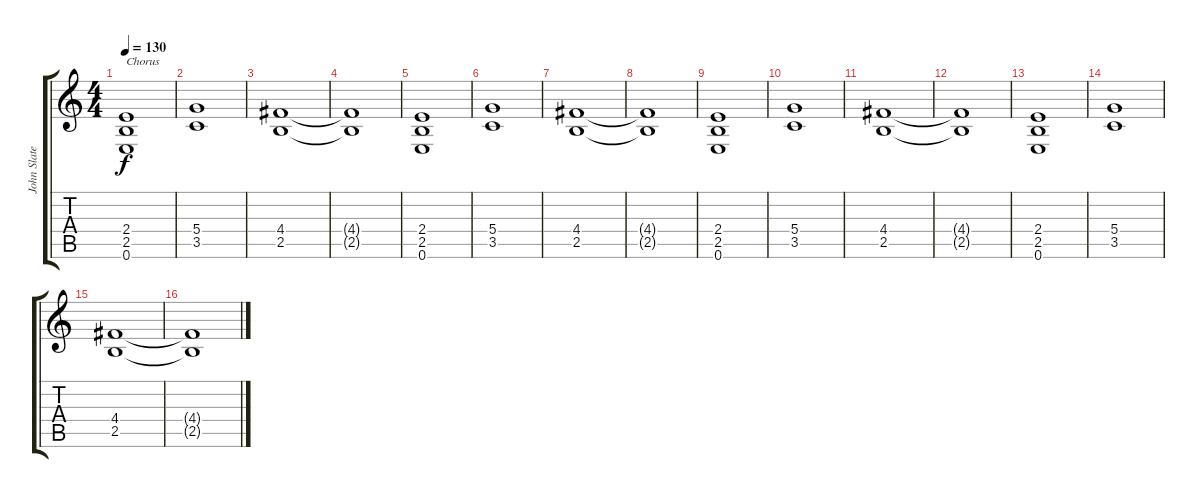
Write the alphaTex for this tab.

\track ("John Slater" "John Slate") {instrument electricguitarclean}
\staff {score tabs}
\tuning (E4 B3 G3 D3 A2 E2) {hide}
\ts (4 4)
\tempo 130
\clef g2
\ks c
(2.4 2.5 0.6).1{txt "Chorus" dy f instrument distortionguitar} |
(5.4 3.5).1{instrument distortionguitar} |
(4.4 2.5).1{instrument distortionguitar} |
(4.4{t} 2.5{t}).1 |
(2.4 2.5 0.6).1{instrument distortionguitar} |
(5.4 3.5).1{instrument distortionguitar} |
(4.4 2.5).1{instrument distortionguitar} |
(4.4{t} 2.5{t}).1 |
(2.4 2.5 0.6).1{instrument distortionguitar} |
(5.4 3.5).1{instrument distortionguitar} |
(4.4 2.5).1{instrument distortionguitar} |
(4.4{t} 2.5{t}).1 |
(2.4 2.5 0.6).1{instrument distortionguitar} |
(5.4 3.5).1{instrument distortionguitar} |
(4.4 2.5).1{instrument distortionguitar} |
(4.4{t} 2.5{t}).1
